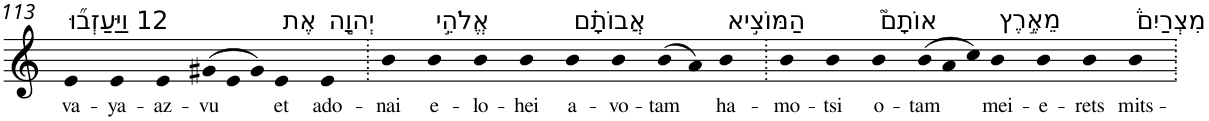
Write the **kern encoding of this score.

**kern	**text
*part1	*part1
*staff1	*staff1
*I"Piano	*
*I'Pno	*
!!LO:PB:g=z
*clefG2	*
*k[]	*
=113	=113
!LO:TX:a:t=12 וַיַּעַזְב֞וּ	!
!	!LO:LY:b
4e	va-
!	!LO:LY:b
4e	-ya-
!	!LO:LY:b
4e	-az-
*Xtuplet	*
!	!LO:LY:b
(>12g#X	-vu
12e	.
12g#)	.
!LO:TX:a:t=אֶת	!
!	!LO:LY:b
4e	et
!LO:TX:a:t=יְהוָ֣ה	!
!	!LO:LY:b
4e	ado-
=114.	=114.
!	!LO:LY:b
4b	-nai
!LO:TX:a:t=אֱלֹהֵ֣י	!
!	!LO:LY:b
4b	e-
!	!LO:LY:b
4b	-lo-
!	!LO:LY:b
4b	-hei
!LO:TX:a:t=אֲבוֹתָ֗ם	!
!	!LO:LY:b
4b	a-
!	!LO:LY:b
4b	-vo-
!	!LO:LY:b
(>8b	-tam
8a)	.
!LO:TX:a:t=הַמּוֹצִ֣יא	!
!	!LO:LY:b
4b	ha-
=115.	=115.
!	!LO:LY:b
4b	-mo-
!	!LO:LY:b
4b	-tsi
!LO:TX:a:t=אוֹתָם֮	!
!	!LO:LY:b
4b	o-
!	!LO:LY:b
(>12b	-tam
12a	.
12cc)	.
!LO:TX:a:t=מֵאֶ֣רֶץ	!
!	!LO:LY:b
4b	mei-
!	!LO:LY:b
4b	-e-
!	!LO:LY:b
4b	-rets
!LO:TX:a:t=מִצְרַיִם֒	!
!	!LO:LY:b
4b	mits-
=.	=.
*-	*-
